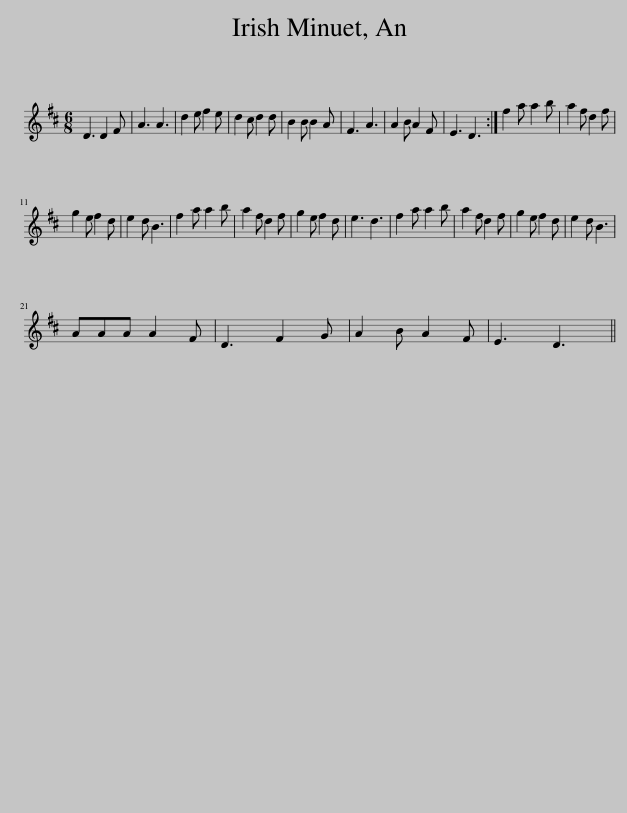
X:1
L:1/8
M:6/8
I:linebreak $
K:D
V:1 treble
V:1
 D3 D2 F | A3 A3 | d2 e f2 e | d2 c d2 d | B2 B B2 A | %5
 F3 A3 | A2 B A2 F | E3 D3 :| f2 a a2 b | a2 f d2 f |$ %10
 g2 e f2 d | e2 d B3 | f2 a a2 b | a2 f d2 f | g2 e f2 d | %15
 e3 d3 | f2 a a2 b | a2 f d2 f | g2 e f2 d | e2 d B3 |$ %20
 AAA A2 F | D3 F2 G | A2 B A2 F | E3 D3 || %24
